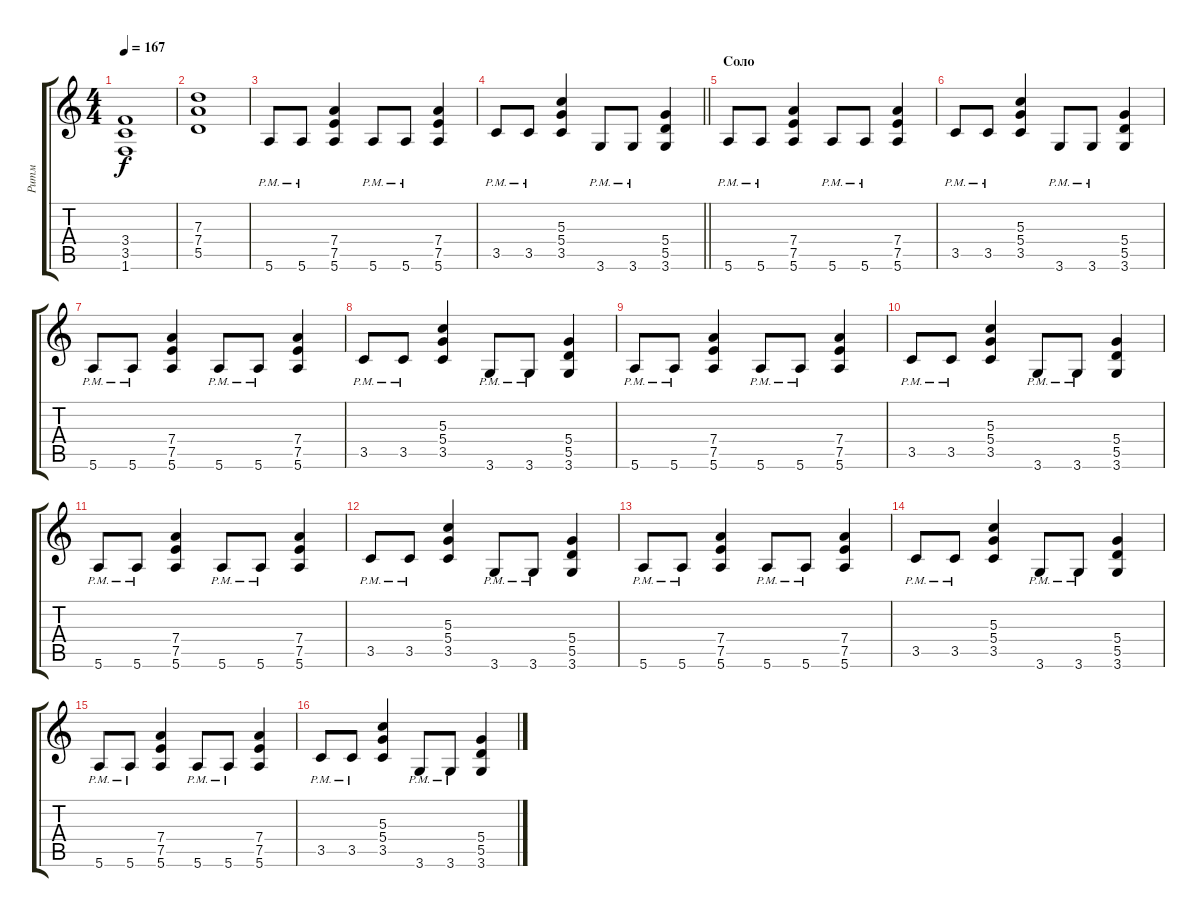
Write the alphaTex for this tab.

\track ("Ритм" "Ритм") {instrument distortionguitar}
\staff {score tabs}
\tuning (E4 B3 G3 D3 A2 E2) {hide}
\ts (4 4)
\tempo 167
\clef g2
\ks c
(3.4 3.5 1.6).1{dy f} |
(7.3 7.4 5.5).1 |
5.6{pm}.8 5.6{pm}.8 (7.4 7.5 5.6).4 5.6{pm}.8 5.6{pm}.8 (7.4 7.5 5.6).4 |
\barLineRight lightlight
3.5{pm}.8 3.5{pm}.8 (5.3 5.4 3.5).4 3.6{pm}.8 3.6{pm}.8 (5.4 5.5 3.6).4 |
\section ("" "Соло")
5.6{pm}.8 5.6{pm}.8 (7.4 7.5 5.6).4 5.6{pm}.8 5.6{pm}.8 (7.4 7.5 5.6).4 |
3.5{pm}.8 3.5{pm}.8 (5.3 5.4 3.5).4 3.6{pm}.8 3.6{pm}.8 (5.4 5.5 3.6).4 |
5.6{pm}.8 5.6{pm}.8 (7.4 7.5 5.6).4 5.6{pm}.8 5.6{pm}.8 (7.4 7.5 5.6).4 |
3.5{pm}.8 3.5{pm}.8 (5.3 5.4 3.5).4 3.6{pm}.8 3.6{pm}.8 (5.4 5.5 3.6).4 |
5.6{pm}.8 5.6{pm}.8 (7.4 7.5 5.6).4 5.6{pm}.8 5.6{pm}.8 (7.4 7.5 5.6).4 |
3.5{pm}.8 3.5{pm}.8 (5.3 5.4 3.5).4 3.6{pm}.8 3.6{pm}.8 (5.4 5.5 3.6).4 |
5.6{pm}.8 5.6{pm}.8 (7.4 7.5 5.6).4 5.6{pm}.8 5.6{pm}.8 (7.4 7.5 5.6).4 |
3.5{pm}.8 3.5{pm}.8 (5.3 5.4 3.5).4 3.6{pm}.8 3.6{pm}.8 (5.4 5.5 3.6).4 |
5.6{pm}.8 5.6{pm}.8 (7.4 7.5 5.6).4 5.6{pm}.8 5.6{pm}.8 (7.4 7.5 5.6).4 |
3.5{pm}.8 3.5{pm}.8 (5.3 5.4 3.5).4 3.6{pm}.8 3.6{pm}.8 (5.4 5.5 3.6).4 |
5.6{pm}.8 5.6{pm}.8 (7.4 7.5 5.6).4 5.6{pm}.8 5.6{pm}.8 (7.4 7.5 5.6).4 |
3.5{pm}.8 3.5{pm}.8 (5.3 5.4 3.5).4 3.6{pm}.8 3.6{pm}.8 (5.4 5.5 3.6).4
